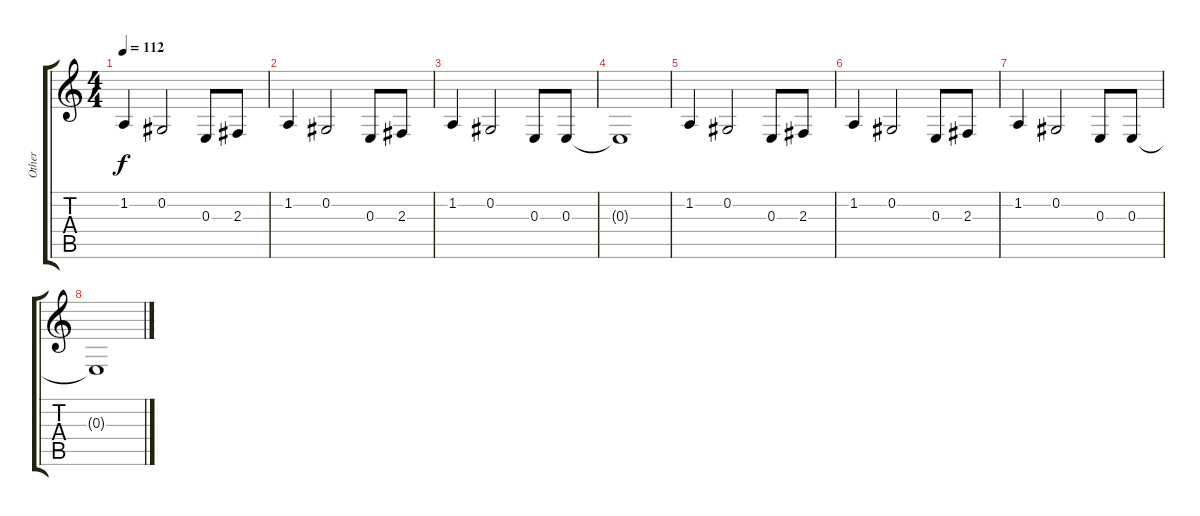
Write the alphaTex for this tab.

\track ("Other" "Other") {instrument viola}
\staff {score tabs}
\tuning (Db4 Ab3 E3 B2 Gb2 B1) {hide}
\ts (4 4)
\tempo 112
\clef g2
\ks c
1.2.4{dy f} 0.2.2 0.3.8 2.3.8 |
1.2.4 0.2.2 0.3.8 2.3.8 |
1.2.4 0.2.2 0.3.8 0.3.8 |
0.3{t}.1 |
1.2.4 0.2.2 0.3.8 2.3.8 |
1.2.4 0.2.2 0.3.8 2.3.8 |
1.2.4 0.2.2 0.3.8 0.3.8 |
0.3{t}.1
